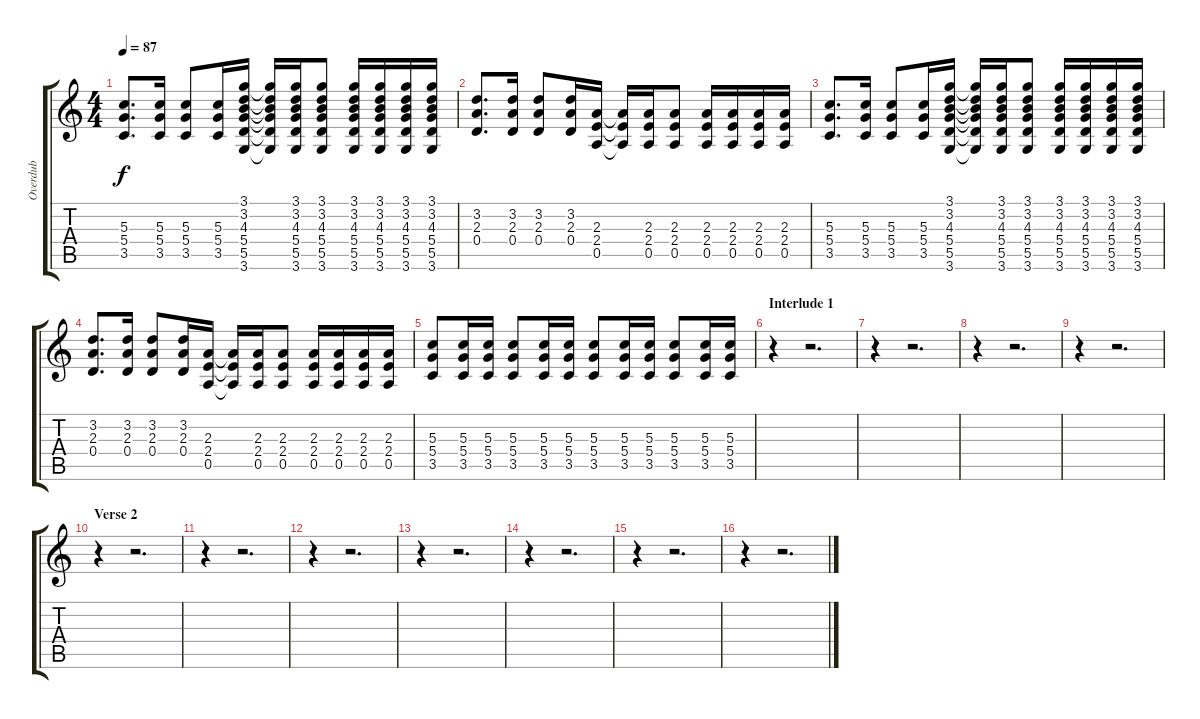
\track ("Overdub" "Overdub") {instrument distortionguitar}
\staff {score tabs}
\tuning (E4 B3 G3 D3 A2 E2) {hide}
\ts (4 4)
\tempo 87
\clef g2
\ks c
(5.3 5.4 3.5).8{d dy f} (5.3 5.4 3.5).16 (5.3 5.4 3.5).8 (5.3 5.4 3.5).16 (3.1 3.2 4.3 5.4 5.5 3.6).16 (3.1{t} 3.2{t} 4.3{t} 5.4{t} 5.5{t} 3.6{t}).16 (3.1 3.2 4.3 5.4 5.5 3.6).16 (3.1 3.2 4.3 5.4 5.5 3.6).8 (3.1 3.2 4.3 5.4 5.5 3.6).16 (3.1 3.2 4.3 5.4 5.5 3.6).16 (3.1 3.2 4.3 5.4 5.5 3.6).16 (3.1 3.2 4.3 5.4 5.5 3.6).16 |
(3.2 2.3 0.4).8{d} (3.2 2.3 0.4).16 (3.2 2.3 0.4).8 (3.2 2.3 0.4).16 (2.3 2.4 0.5).16 (2.3{t} 2.4{t} 0.5{t}).16 (2.3 2.4 0.5).16 (2.3 2.4 0.5).8 (2.3 2.4 0.5).16 (2.3 2.4 0.5).16 (2.3 2.4 0.5).16 (2.3 2.4 0.5).16 |
(5.3 5.4 3.5).8{d} (5.3 5.4 3.5).16 (5.3 5.4 3.5).8 (5.3 5.4 3.5).16 (3.1 3.2 4.3 5.4 5.5 3.6).16 (3.1{t} 3.2{t} 4.3{t} 5.4{t} 5.5{t} 3.6{t}).16 (3.1 3.2 4.3 5.4 5.5 3.6).16 (3.1 3.2 4.3 5.4 5.5 3.6).8 (3.1 3.2 4.3 5.4 5.5 3.6).16 (3.1 3.2 4.3 5.4 5.5 3.6).16 (3.1 3.2 4.3 5.4 5.5 3.6).16 (3.1 3.2 4.3 5.4 5.5 3.6).16 |
(3.2 2.3 0.4).8{d} (3.2 2.3 0.4).16 (3.2 2.3 0.4).8 (3.2 2.3 0.4).16 (2.3 2.4 0.5).16 (2.3{t} 2.4{t} 0.5{t}).16 (2.3 2.4 0.5).16 (2.3 2.4 0.5).8 (2.3 2.4 0.5).16 (2.3 2.4 0.5).16 (2.3 2.4 0.5).16 (2.3 2.4 0.5).16 |
(5.3 5.4 3.5).8 (5.3 5.4 3.5).16 (5.3 5.4 3.5).16 (5.3 5.4 3.5).8 (5.3 5.4 3.5).16 (5.3 5.4 3.5).16 (5.3 5.4 3.5).8 (5.3 5.4 3.5).16 (5.3 5.4 3.5).16 (5.3 5.4 3.5).8 (5.3 5.4 3.5).16 (5.3 5.4 3.5).16 |
\section ("" "Interlude 1")
r.4 r.2{d} |
r.4 r.2{d} |
r.4 r.2{d} |
r.4 r.2{d} |
\section ("" "Verse 2")
r.4 r.2{d} |
r.4 r.2{d} |
r.4 r.2{d} |
r.4 r.2{d} |
r.4 r.2{d} |
r.4 r.2{d} |
r.4 r.2{d}
